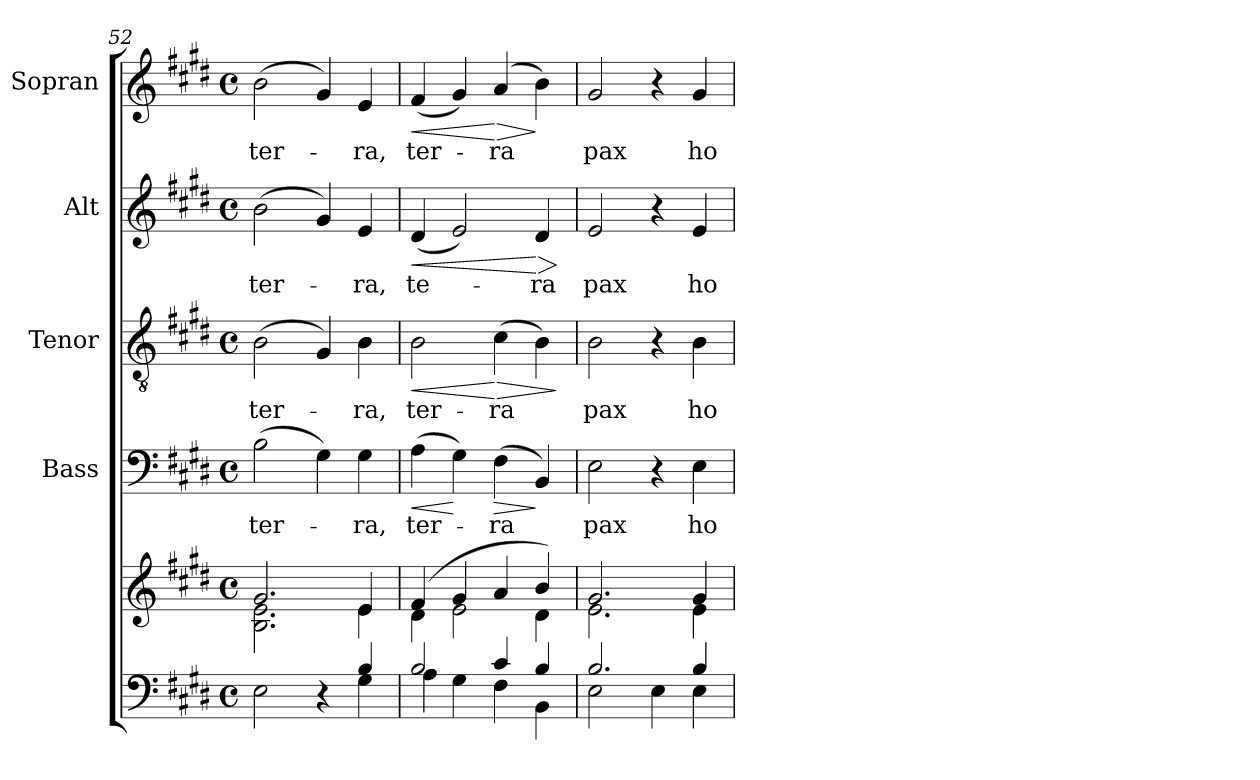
**kern	**kern	**kern	**text	**dynam	**kern	**text	**dynam	**kern	**text	**dynam	**kern	**text	**dynam
*part5	*part5	*part4	*part4	*part4	*part3	*part3	*part3	*part2	*part2	*part2	*part1	*part1	*part1
*staff6	*staff5	*staff4	*staff4	*staff4	*staff3	*staff3	*staff3	*staff2	*staff2	*staff2	*staff1	*staff1	*staff1
*	*	*I"Bass	*	*	*I"Tenor	*	*	*I"Alt	*	*	*I"Sopran	*	*
*	*	*I'B.	*	*	*I'T.	*	*	*I'A.	*	*	*I'S.	*	*
*clefF4	*clefG2	*clefF4	*	*	*clefGv2	*	*	*clefG2	*	*	*clefG2	*	*
*k[f#c#g#d#]	*k[f#c#g#d#]	*k[f#c#g#d#]	*	*	*k[f#c#g#d#]	*	*	*k[f#c#g#d#]	*	*	*k[f#c#g#d#]	*	*
*E:	*E:	*E:	*	*	*E:	*	*	*E:	*	*	*E:	*	*
*M4/4	*M4/4	*M4/4	*	*	*M4/4	*	*	*M4/4	*	*	*M4/4	*	*
*met(c)	*met(c)	*met(c)	*	*	*met(c)	*	*	*met(c)	*	*	*met(c)	*	*
=52	=52	=52	=52	=52	=52	=52	=52	=52	=52	=52	=52	=52	=52
*^	*^	*	*	*	*	*	*	*	*	*	*	*	*
!	!	!	!	!	!LO:LY:b	!	!	!LO:LY:b	!	!	!LO:LY:b	!	!	!LO:LY:b	!
2.ryy	2E\	2.g#/	2.B\ 2.e\	(>2B\	ter-	.	(>2B\	ter-	.	(>2b\	ter-	.	(>2b\	ter-	.
.	4r	.	.	4G#\)	.	.	4G#/)	.	.	4g#/)	.	.	4g#/)	.	.
!	!	!	!	!	!LO:LY:b	!	!	!LO:LY:b	!	!	!LO:LY:b	!	!	!LO:LY:b	!
4B/	4G#\	4e/	4e\	4G#\	-ra,	.	4B\	-ra,	.	4e/	-ra,	.	4e/	-ra,	.
=53	=53	=53	=53	=53	=53	=53	=53	=53	=53	=53	=53	=53	=53	=53	=53
!	!	!	!	!	!LO:LY:b	!LO:HP:b	!	!LO:LY:b	!LO:HP:b	!	!LO:LY:b	!LO:HP:b	!	!LO:LY:b	!LO:HP:b
2B/	4A\	(4f#/	4d#\	(>4A\	ter-	<	2B\	ter-	<	(<4d#/	te-	<	(<4f#/	ter-	<
.	4G#\	4g#/	2e\	4G#\)	.	[	.	.	.	2e/)	.	.	4g#/)	.	.
!	!	!	!	!	!LO:LY:b	!LO:HP:b	!	!LO:LY:b	!LO:HP:n=1:b	!	!	!	!	!LO:LY:b	!LO:HP:n=1:b
4c#/	4F#\	4a/	.	(>4F#\	-ra	>	(>4c#\	-ra	[ >	.	.	.	(4a/	-ra	[ >
!	!	!	!	!	!	!	!	!	!	!	!LO:LY:b	!LO:HP:n=1:b	!	!	!
4B/	4BB\	4b/)	4d#\	4BB/)	.	]	4B\)	.	.	4d#/	-ra	[ >	4b\)	.	]
*v	*v	*	*	*	*	*	*	*	*	*	*	*	*	*	*
*	*v	*v	*	*	*	*	*	*	*	*	*	*	*	*
.	.	.	.	.	.	.	]	.	.	]	.	.	.
=54	=54	=54	=54	=54	=54	=54	=54	=54	=54	=54	=54	=54	=54
*^	*^	*	*	*	*	*	*	*	*	*	*	*	*
!	!	!	!	!	!LO:LY:b	!	!	!LO:LY:b	!	!	!LO:LY:b	!	!	!LO:LY:b	!
2.B/	2E\	2.g#/	2.e\	2E\	pax	.	2B\	pax	.	2e/	pax	.	2g#/	pax	.
.	4E\	.	.	4r	.	.	4r	.	.	4r	.	.	4r	.	.
!	!	!	!	!	!LO:LY:b	!	!	!LO:LY:b	!	!	!LO:LY:b	!	!	!LO:LY:b	!
4B/	4E\	4g#/	4e\	4E\	ho-	.	4B\	ho-	.	4e/	ho-	.	4g#/	ho-	.
*v	*v	*	*	*	*	*	*	*	*	*	*	*	*	*	*
*	*v	*v	*	*	*	*	*	*	*	*	*	*	*	*
=	=	=	=	=	=	=	=	=	=	=	=	=	=
*-	*-	*-	*-	*-	*-	*-	*-	*-	*-	*-	*-	*-	*-
